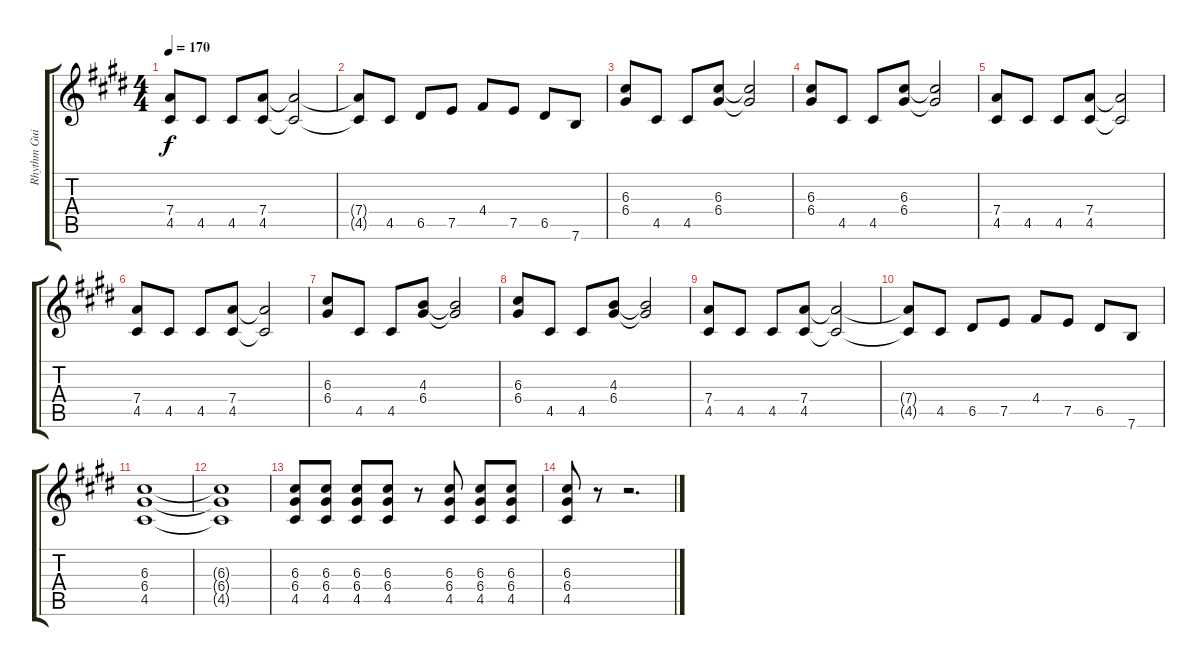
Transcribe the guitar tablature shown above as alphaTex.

\track ("Rhythm Guitar" "Rhythm Gui") {instrument distortionguitar}
\staff {score tabs}
\tuning (E4 B3 G3 D3 A2 E2) {hide}
\ts (4 4)
\tempo 170
\clef g2
\ks c#minor
(7.4 4.5).8{dy f} 4.5.8 4.5.8 (7.4 4.5).8 (7.4{t} 4.5{t}).2 |
(7.4{t} 4.5{t}).8 4.5.8 6.5.8 7.5.8 4.4.8 7.5.8 6.5.8 7.6.8 |
(6.3 6.4).8 4.5.8 4.5.8 (6.3 6.4).8 (6.3{t} 6.4{t}).2 |
(6.3 6.4).8 4.5.8 4.5.8 (6.3 6.4).8 (6.3{t} 6.4{t}).2 |
(7.4 4.5).8 4.5.8 4.5.8 (7.4 4.5).8 (7.4{t} 4.5{t}).2 |
(7.4 4.5).8 4.5.8 4.5.8 (7.4 4.5).8 (7.4{t} 4.5{t}).2 |
(6.3 6.4).8 4.5.8 4.5.8 (4.3 6.4).8 (4.3{t} 6.4{t}).2 |
(6.3 6.4).8 4.5.8 4.5.8 (4.3 6.4).8 (4.3{t} 6.4{t}).2 |
(7.4 4.5).8 4.5.8 4.5.8 (7.4 4.5).8 (7.4{t} 4.5{t}).2 |
(7.4{t} 4.5{t}).8 4.5.8 6.5.8 7.5.8 4.4.8 7.5.8 6.5.8 7.6.8 |
(6.3 6.4 4.5).1 |
(6.3{t} 6.4{t} 4.5{t}).1 |
(6.3 6.4 4.5).8 (6.3 6.4 4.5).8 (6.3 6.4 4.5).8 (6.3 6.4 4.5).8 r.8 (6.3 6.4 4.5).8 (6.3 6.4 4.5).8 (6.3 6.4 4.5).8 |
(6.3 6.4 4.5).8 r.8 r.2{d}
